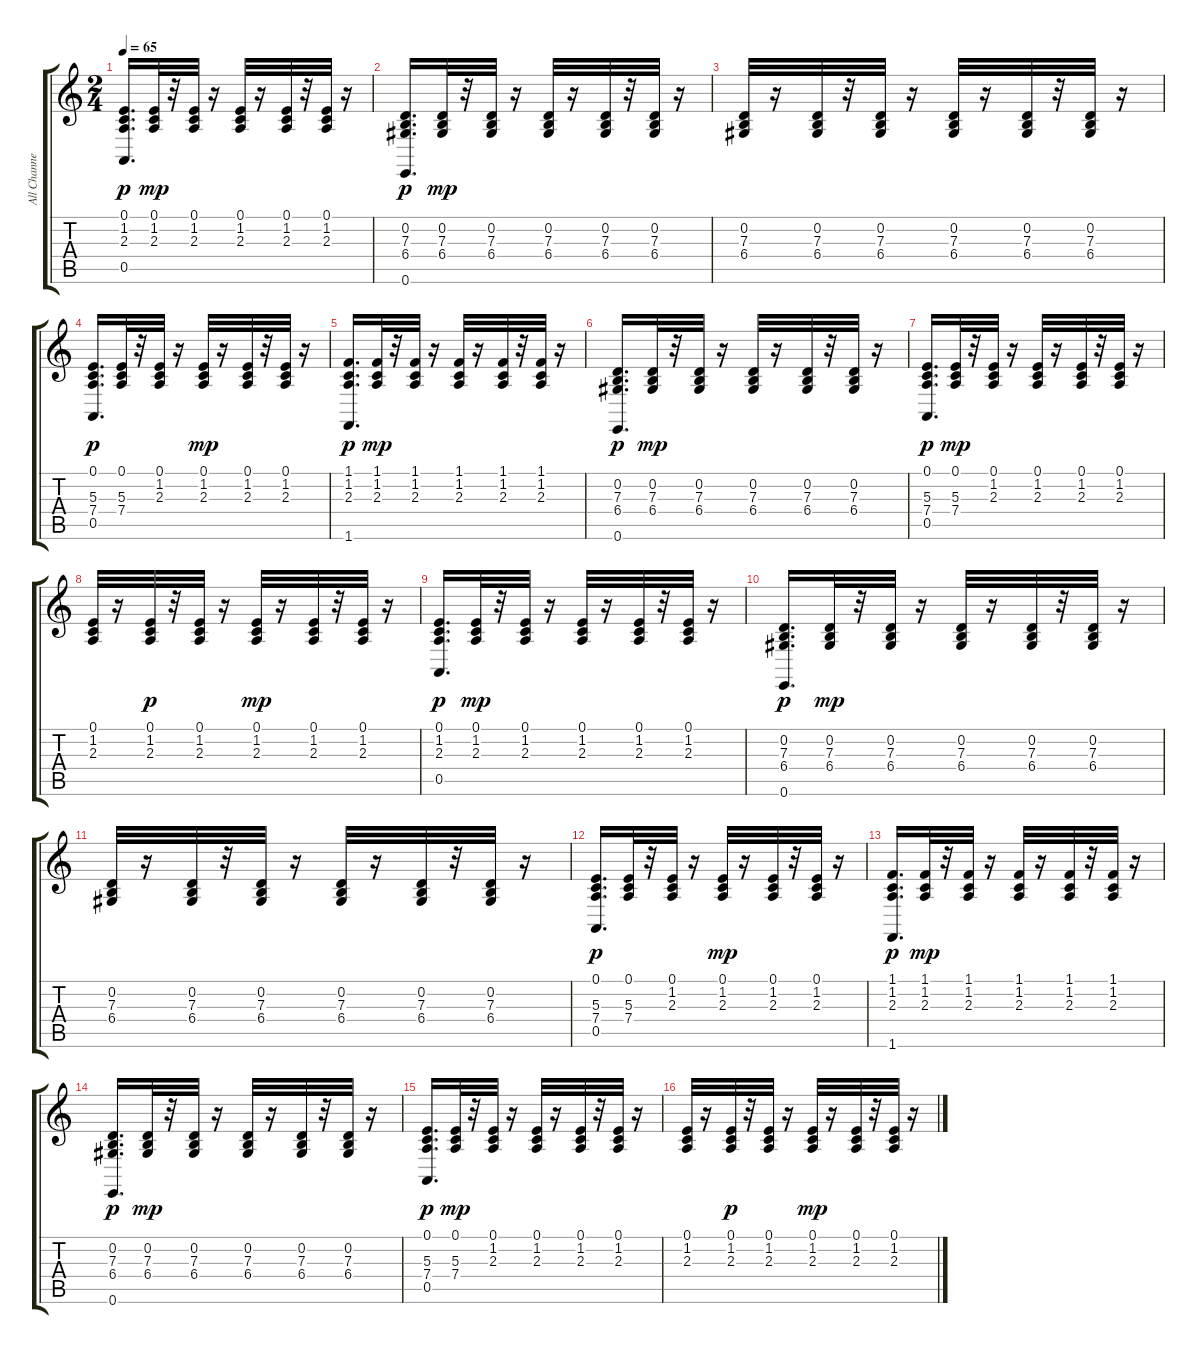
\track ("All Channels*merged" "All Channe") {instrument electricpiano2}
\staff {score tabs}
\tuning (E4 B3 G3 D3 A2 E2) {hide}
\ts (2 4)
\tempo 65
\clef g2
\ks c
(0.1 1.2 2.3 0.5).16{d dy p instrument electricpiano2} (0.1 1.2 2.3).32{dy mp} r.32 (0.1 1.2 2.3).32 r.16 (0.1 1.2 2.3).32 r.16 (0.1 1.2 2.3).32 r.32 (0.1 1.2 2.3).32 r.16 |
(0.2 7.3 6.4 0.6).16{d dy p} (0.2 7.3 6.4).32{dy mp} r.32 (0.2 7.3 6.4).32 r.16 (0.2 7.3 6.4).32 r.16 (0.2 7.3 6.4).32 r.32 (0.2 7.3 6.4).32 r.16 |
(0.2 7.3 6.4).32 r.16 (0.2 7.3 6.4).32 r.32 (0.2 7.3 6.4).32 r.16 (0.2 7.3 6.4).32 r.16 (0.2 7.3 6.4).32 r.32 (0.2 7.3 6.4).32 r.16 |
(0.1 5.3 7.4 0.5).16{d dy p} (0.1 5.3 7.4).32 r.32 (0.1 1.2 2.3).32 r.16 (0.1 1.2 2.3).32{dy mp} r.16 (0.1 1.2 2.3).32 r.32 (0.1 1.2 2.3).32 r.16 |
(1.1 1.2 2.3 1.6).16{d dy p} (1.1 1.2 2.3).32{dy mp} r.32 (1.1 1.2 2.3).32 r.16 (1.1 1.2 2.3).32 r.16 (1.1 1.2 2.3).32 r.32 (1.1 1.2 2.3).32 r.16 |
(0.2 7.3 6.4 0.6).16{d dy p} (0.2 7.3 6.4).32{dy mp} r.32 (0.2 7.3 6.4).32 r.16 (0.2 7.3 6.4).32 r.16 (0.2 7.3 6.4).32 r.32 (0.2 7.3 6.4).32 r.16 |
(0.1 5.3 7.4 0.5).16{d dy p} (0.1 5.3 7.4).32{dy mp} r.32 (0.1 1.2 2.3).32 r.16 (0.1 1.2 2.3).32 r.16 (0.1 1.2 2.3).32 r.32 (0.1 1.2 2.3).32 r.16 |
(0.1 1.2 2.3).32 r.16 (0.1 1.2 2.3).32{dy p} r.32 (0.1 1.2 2.3).32 r.16 (0.1 1.2 2.3).32{dy mp} r.16 (0.1 1.2 2.3).32 r.32 (0.1 1.2 2.3).32 r.16 |
(0.1 1.2 2.3 0.5).16{d dy p} (0.1 1.2 2.3).32{dy mp} r.32 (0.1 1.2 2.3).32 r.16 (0.1 1.2 2.3).32 r.16 (0.1 1.2 2.3).32 r.32 (0.1 1.2 2.3).32 r.16 |
(0.2 7.3 6.4 0.6).16{d dy p} (0.2 7.3 6.4).32{dy mp} r.32 (0.2 7.3 6.4).32 r.16 (0.2 7.3 6.4).32 r.16 (0.2 7.3 6.4).32 r.32 (0.2 7.3 6.4).32 r.16 |
(0.2 7.3 6.4).32 r.16 (0.2 7.3 6.4).32 r.32 (0.2 7.3 6.4).32 r.16 (0.2 7.3 6.4).32 r.16 (0.2 7.3 6.4).32 r.32 (0.2 7.3 6.4).32 r.16 |
(0.1 5.3 7.4 0.5).16{d dy p} (0.1 5.3 7.4).32 r.32 (0.1 1.2 2.3).32 r.16 (0.1 1.2 2.3).32{dy mp} r.16 (0.1 1.2 2.3).32 r.32 (0.1 1.2 2.3).32 r.16 |
(1.1 1.2 2.3 1.6).16{d dy p} (1.1 1.2 2.3).32{dy mp} r.32 (1.1 1.2 2.3).32 r.16 (1.1 1.2 2.3).32 r.16 (1.1 1.2 2.3).32 r.32 (1.1 1.2 2.3).32 r.16 |
(0.2 7.3 6.4 0.6).16{d dy p} (0.2 7.3 6.4).32{dy mp} r.32 (0.2 7.3 6.4).32 r.16 (0.2 7.3 6.4).32 r.16 (0.2 7.3 6.4).32 r.32 (0.2 7.3 6.4).32 r.16 |
(0.1 5.3 7.4 0.5).16{d dy p} (0.1 5.3 7.4).32{dy mp} r.32 (0.1 1.2 2.3).32 r.16 (0.1 1.2 2.3).32 r.16 (0.1 1.2 2.3).32 r.32 (0.1 1.2 2.3).32 r.16 |
(0.1 1.2 2.3).32 r.16 (0.1 1.2 2.3).32{dy p} r.32 (0.1 1.2 2.3).32 r.16 (0.1 1.2 2.3).32{dy mp} r.16 (0.1 1.2 2.3).32 r.32 (0.1 1.2 2.3).32 r.16
